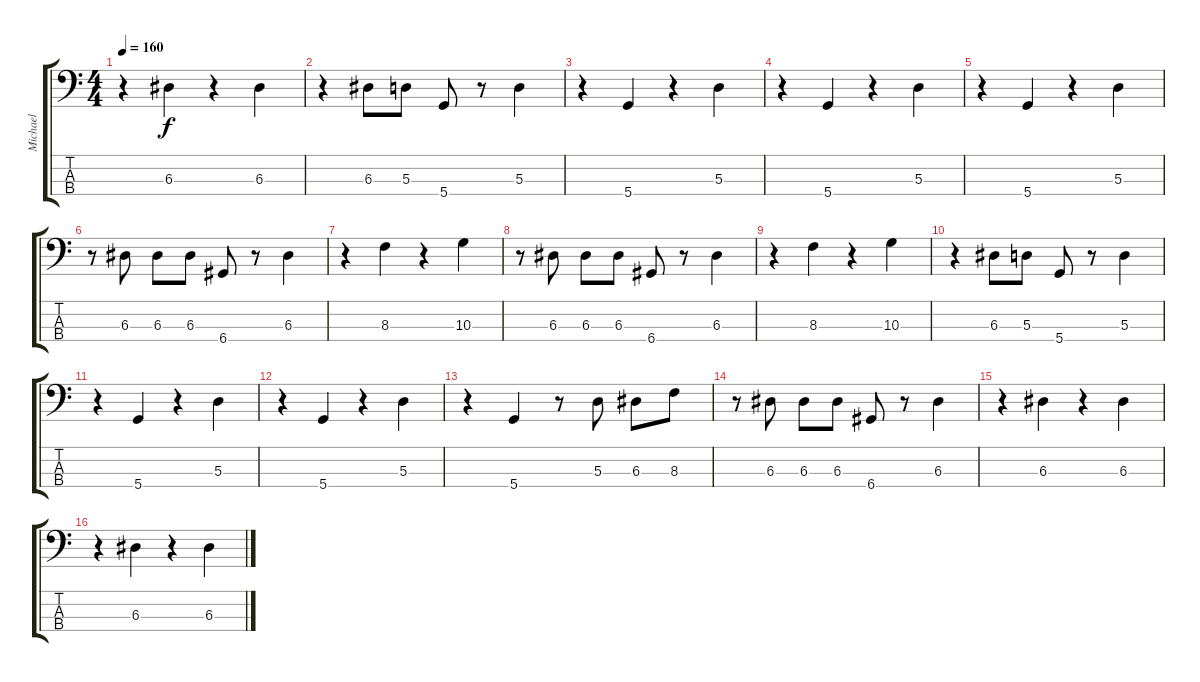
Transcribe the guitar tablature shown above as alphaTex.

\track ("Michael" "Michael") {instrument electricbassfinger}
\staff {score tabs}
\tuning (G2 D2 A1 D1) {hide}
\ts (4 4)
\tempo 160
\clef f4
\ks c
r.4{dy f} 6.3.4 r.4 6.3.4 |
r.4 6.3.8 5.3.8 5.4.8 r.8 5.3.4 |
r.4 5.4.4 r.4 5.3.4 |
r.4 5.4.4 r.4 5.3.4 |
r.4 5.4.4 r.4 5.3.4 |
r.8 6.3.8 6.3.8 6.3.8 6.4.8 r.8 6.3.4 |
r.4 8.3.4 r.4 10.3.4 |
r.8 6.3.8 6.3.8 6.3.8 6.4.8 r.8 6.3.4 |
r.4 8.3.4 r.4 10.3.4 |
r.4 6.3.8 5.3.8 5.4.8 r.8 5.3.4 |
r.4 5.4.4 r.4 5.3.4 |
r.4 5.4.4 r.4 5.3.4 |
r.4 5.4.4 r.8 5.3.8 6.3.8 8.3.8 |
r.8 6.3.8 6.3.8 6.3.8 6.4.8 r.8 6.3.4 |
r.4 6.3.4 r.4 6.3.4 |
r.4 6.3.4 r.4 6.3.4
